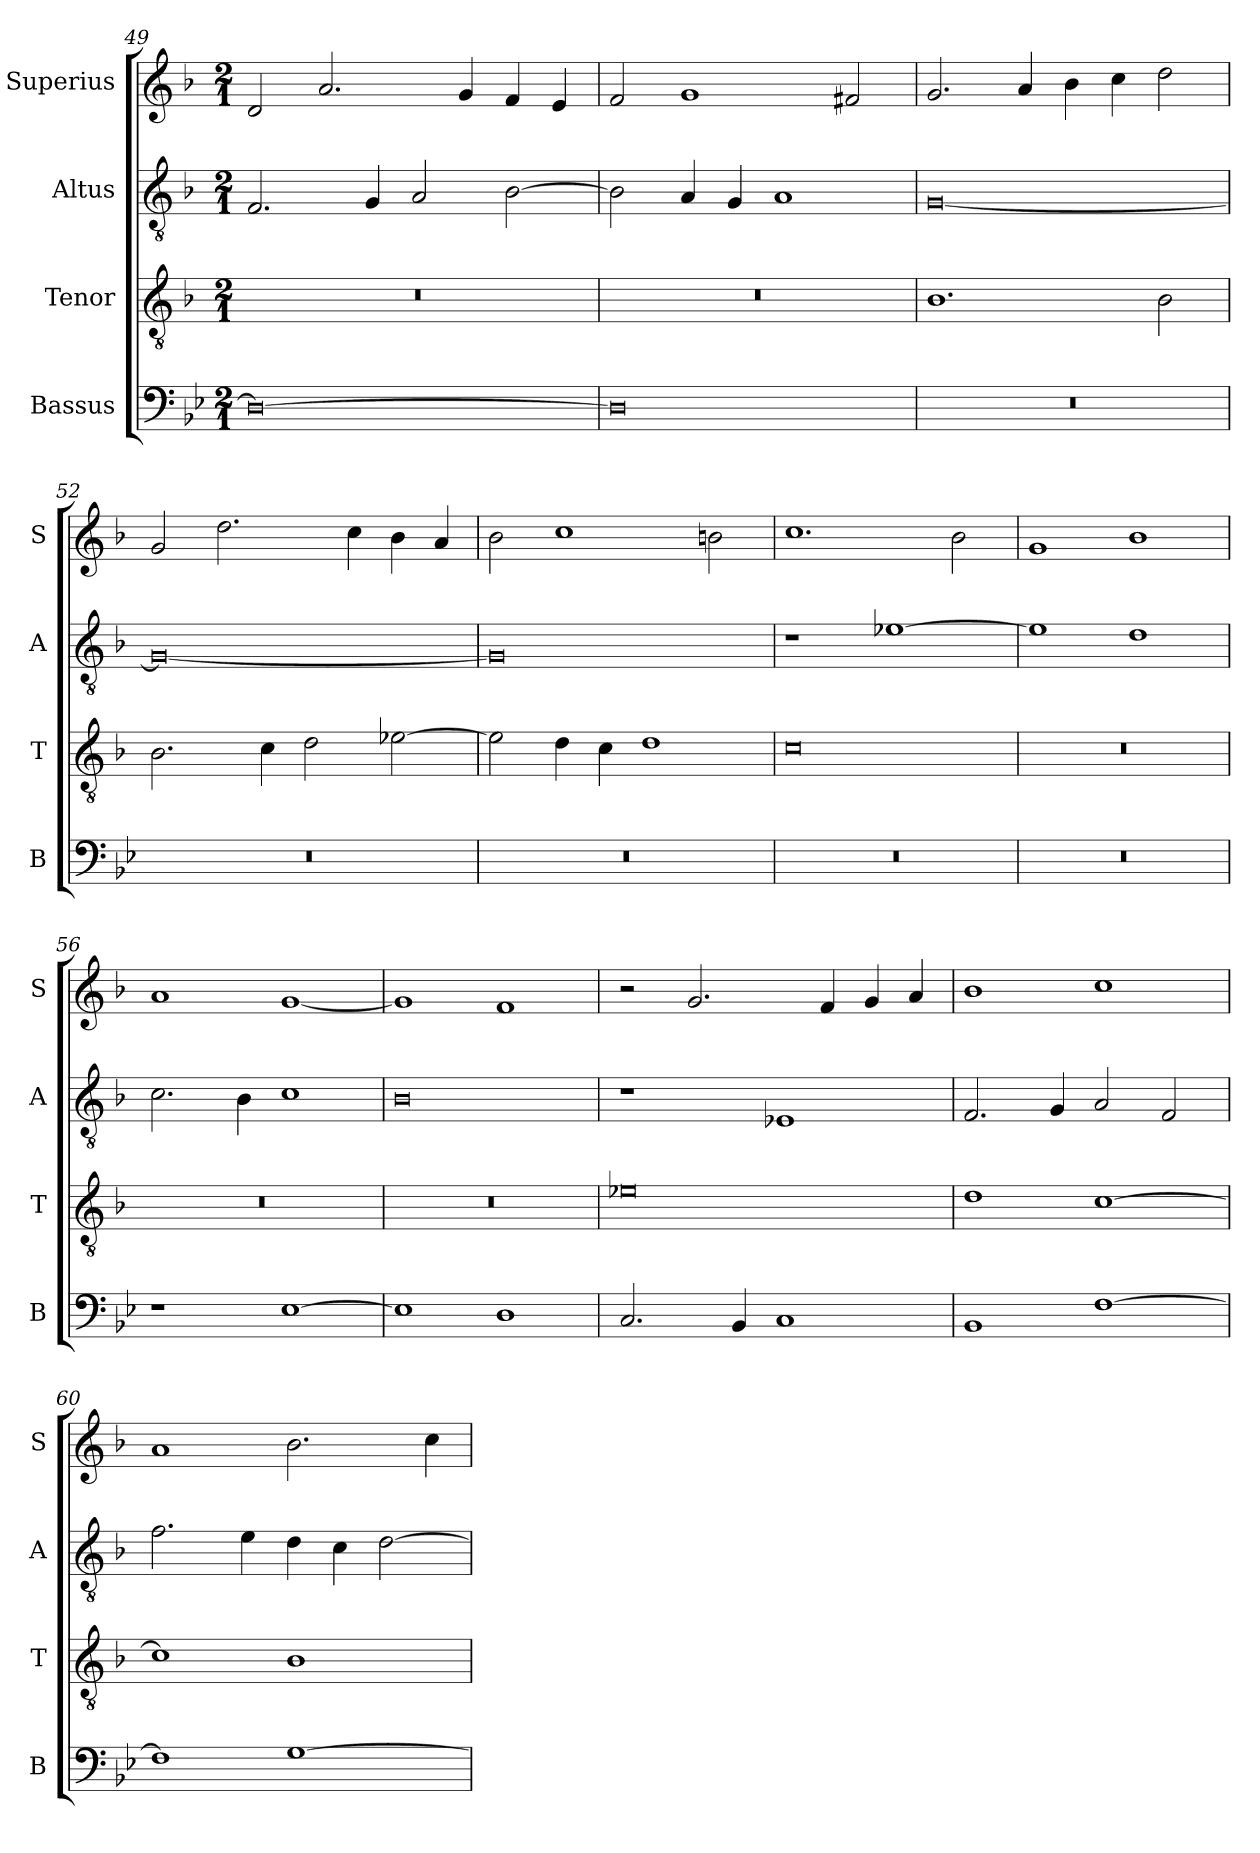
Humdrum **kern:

**kern	**kern	**kern	**kern
*part4	*part3	*part2	*part1
*staff4	*staff3	*staff2	*staff1
*I"Bassus	*I"Tenor	*I"Altus	*I"Superius
*I'B	*I'T	*I'A	*I'S
*clefF4	*clefGv2	*clefGv2	*clefG2
*k[b-e-]	*k[b-]	*k[b-]	*k[b-]
*M2/1	*M2/1	*M2/1	*M2/1
=49	=49	=49	=49
0D_	0r	2.F/	2d/
.	.	.	2.a/
.	.	4G/	.
.	.	2A/	.
.	.	.	4g/
.	.	[2B-\	4f/
.	.	.	4e/
=50	=50	=50	=50
0D]	0r	2B-\]	2f/
.	.	4A/	1g
.	.	4G/	.
.	.	1A	.
.	.	.	2f#X/
=51	=51	=51	=51
0r	1.B-	[0G	2.g/
.	.	.	4a/
.	.	.	4b-\
.	.	.	4cc\
.	2B-\	.	2dd\
=52	=52	=52	=52
0r	2.B-\	0G_	2g/
.	.	.	2.dd\
.	4c\	.	.
.	2d\	.	.
.	.	.	4cc\
.	[2e-X\	.	4b-\
.	.	.	4a/
=53	=53	=53	=53
0r	2e-\]	0G]	2b-\
.	4d\	.	1cc
.	4c\	.	.
.	1d	.	.
.	.	.	2bn\
=54	=54	=54	=54
0r	0c	1r	1.cc
.	.	[1e-X	.
.	.	.	2b-\
=55	=55	=55	=55
0r	0r	1e-]	1g
.	.	1d	1b-
=56	=56	=56	=56
1r	0r	2.c\	1a
.	.	4B-\	.
[1E-	.	1c	[1g
=57	=57	=57	=57
1E-]	0r	0B-	1g]
1D	.	.	1f
=58	=58	=58	=58
2.C/	0e-X	1r	2r
.	.	.	2.g/
4BB-/	.	.	.
1C	.	1E-X	.
.	.	.	4f/
.	.	.	4g/
.	.	.	4a/
=59	=59	=59	=59
1BB-	1d	2.F/	1b-
.	.	4G/	.
[1F	[1c	2A/	1cc
.	.	2F/	.
=60	=60	=60	=60
1F]	1c]	2.f\	1a
.	.	4e\	.
[1G	1B-	4d\	2.b-\
.	.	4c\	.
.	.	[2d\	.
.	.	.	4cc\
=	=	=	=
*-	*-	*-	*-
